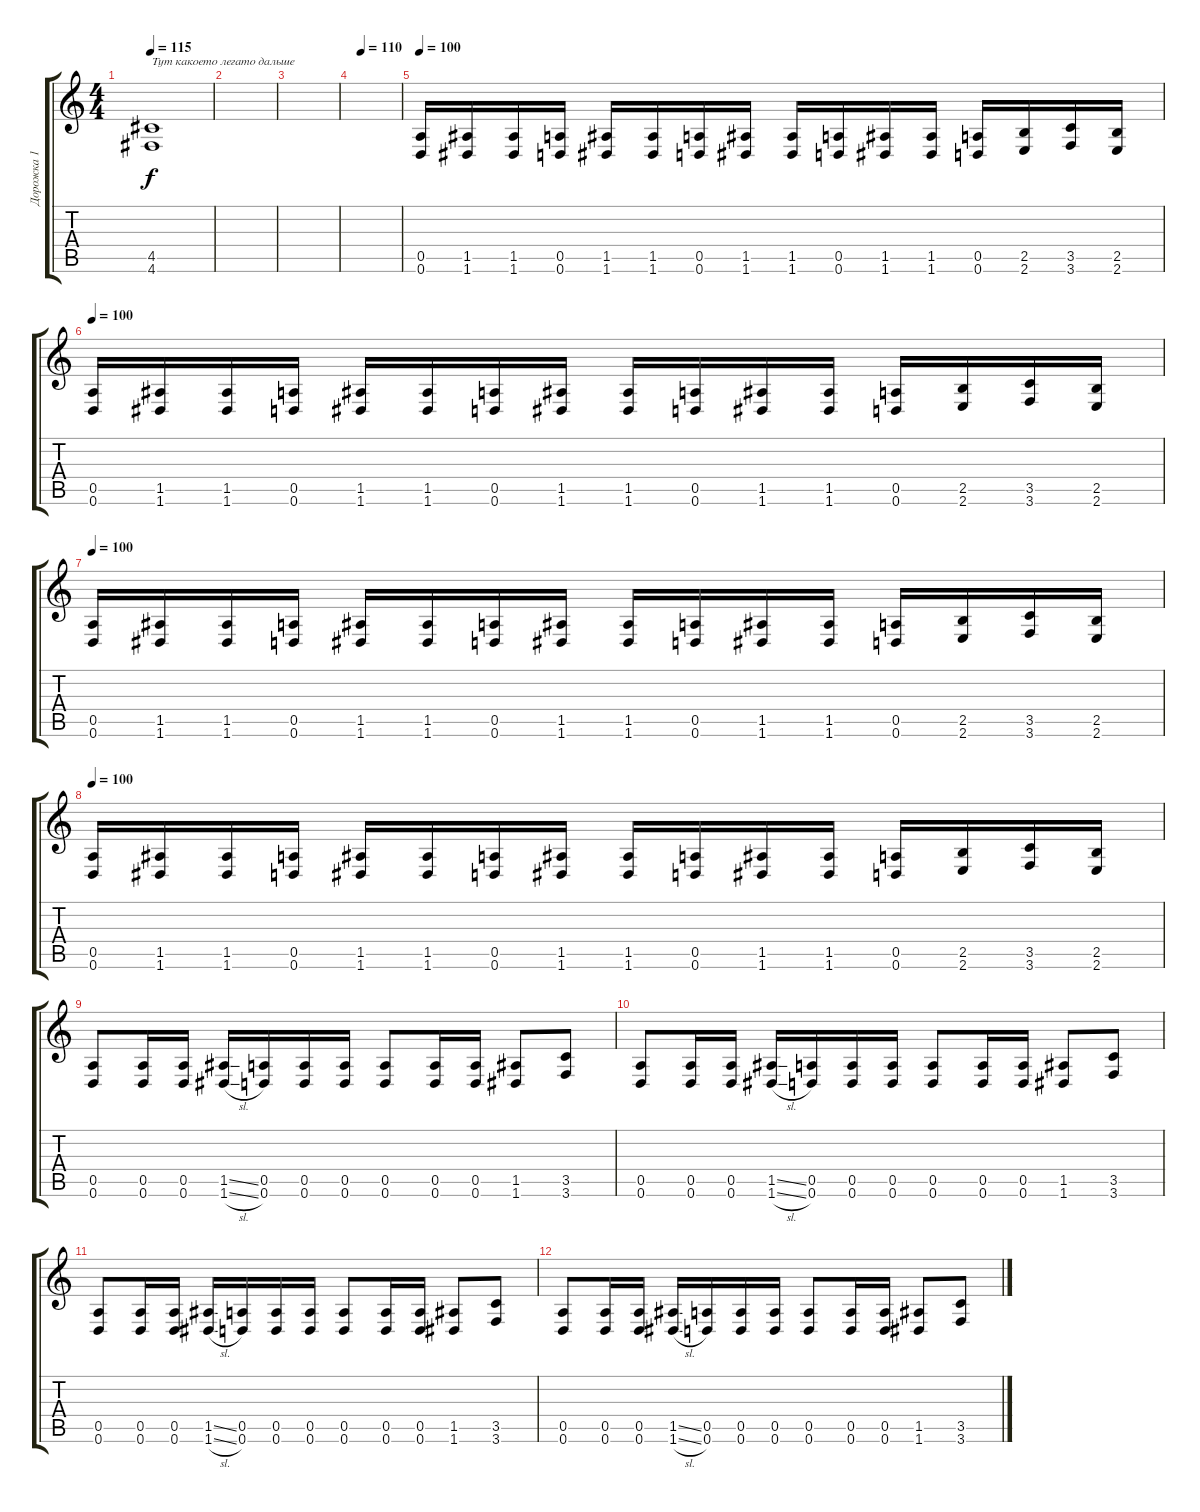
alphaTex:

\track ("Дорожка 1" "Дорожка 1") {instrument distortionguitar}
\staff {score tabs}
\tuning (E4 B3 G3 D3 A2 D2) {hide}
\ts (4 4)
\tempo 115
\clef g2
\ks c
(4.5 4.6).1{txt "Тут какоето легато дальше" dy f} |
|
|
\tempo (110 0.1875)
|
\tempo 100
(0.5 0.6).16 (1.5 1.6).16 (1.5 1.6).16 (0.5 0.6).16 (1.5 1.6).16 (1.5 1.6).16 (0.5 0.6).16 (1.5 1.6).16 (1.5 1.6).16 (0.5 0.6).16 (1.5 1.6).16 (1.5 1.6).16 (0.5 0.6).16 (2.5 2.6).16 (3.5 3.6).16 (2.5 2.6).16 |
\tempo 100
(0.5 0.6).16 (1.5 1.6).16 (1.5 1.6).16 (0.5 0.6).16 (1.5 1.6).16 (1.5 1.6).16 (0.5 0.6).16 (1.5 1.6).16 (1.5 1.6).16 (0.5 0.6).16 (1.5 1.6).16 (1.5 1.6).16 (0.5 0.6).16 (2.5 2.6).16 (3.5 3.6).16 (2.5 2.6).16 |
\tempo 100
(0.5 0.6).16 (1.5 1.6).16 (1.5 1.6).16 (0.5 0.6).16 (1.5 1.6).16 (1.5 1.6).16 (0.5 0.6).16 (1.5 1.6).16 (1.5 1.6).16 (0.5 0.6).16 (1.5 1.6).16 (1.5 1.6).16 (0.5 0.6).16 (2.5 2.6).16 (3.5 3.6).16 (2.5 2.6).16 |
\tempo 100
(0.5 0.6).16 (1.5 1.6).16 (1.5 1.6).16 (0.5 0.6).16 (1.5 1.6).16 (1.5 1.6).16 (0.5 0.6).16 (1.5 1.6).16 (1.5 1.6).16 (0.5 0.6).16 (1.5 1.6).16 (1.5 1.6).16 (0.5 0.6).16 (2.5 2.6).16 (3.5 3.6).16 (2.5 2.6).16 |
(0.5 0.6).8 (0.5 0.6).16 (0.5 0.6).16 (1.5{ss} 1.6{sl}).16 (0.5 0.6).16 (0.5 0.6).16 (0.5 0.6).16 (0.5 0.6).8 (0.5 0.6).16 (0.5 0.6).16 (1.5 1.6).8 (3.5 3.6).8 |
(0.5 0.6).8 (0.5 0.6).16 (0.5 0.6).16 (1.5{ss} 1.6{sl}).16 (0.5 0.6).16 (0.5 0.6).16 (0.5 0.6).16 (0.5 0.6).8 (0.5 0.6).16 (0.5 0.6).16 (1.5 1.6).8 (3.5 3.6).8 |
(0.5 0.6).8 (0.5 0.6).16 (0.5 0.6).16 (1.5{ss} 1.6{sl}).16 (0.5 0.6).16 (0.5 0.6).16 (0.5 0.6).16 (0.5 0.6).8 (0.5 0.6).16 (0.5 0.6).16 (1.5 1.6).8 (3.5 3.6).8 |
(0.5 0.6).8 (0.5 0.6).16 (0.5 0.6).16 (1.5{ss} 1.6{sl}).16 (0.5 0.6).16 (0.5 0.6).16 (0.5 0.6).16 (0.5 0.6).8 (0.5 0.6).16 (0.5 0.6).16 (1.5 1.6).8 (3.5 3.6).8
